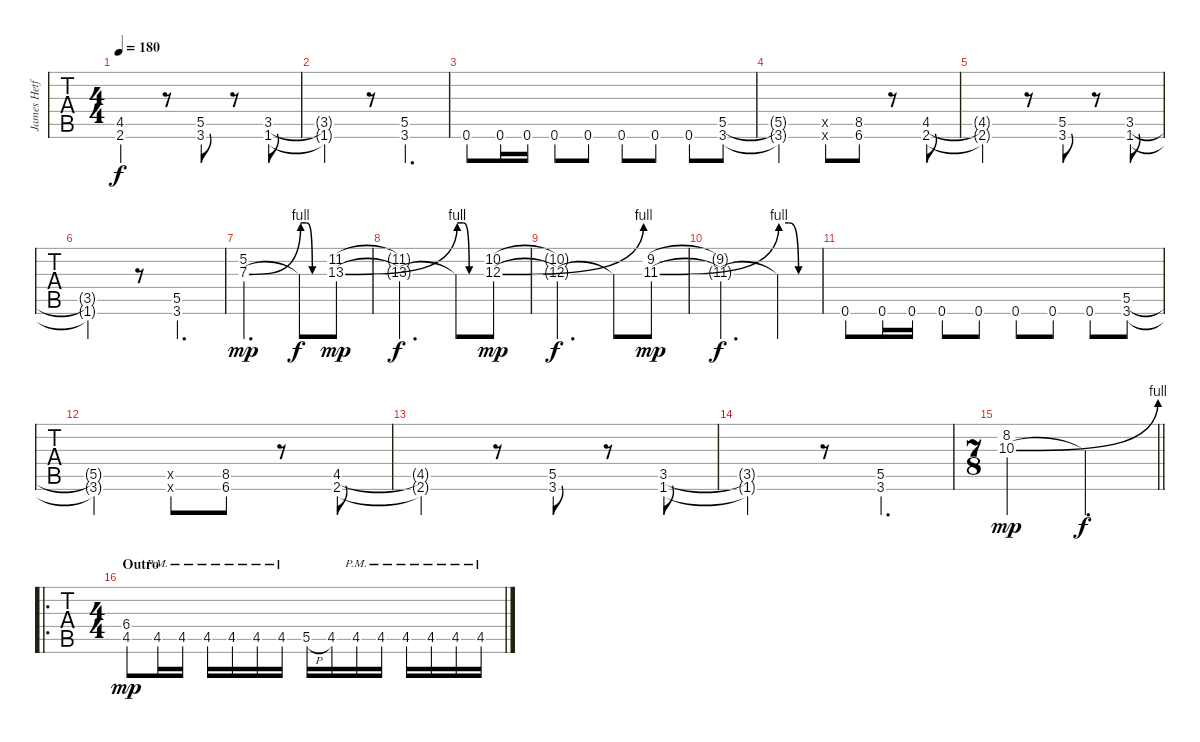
\track ("James Hetfield" "James Hetf") {instrument distortionguitar}
\staff {tabs}
\tuning (E4 B3 G3 D3 A2 E2) {hide}
\ts (4 4)
\tempo 180
\clef g2
\ks c
(4.5{t} 2.6{t}).2{dy f} r.8 (5.5 3.6).8 r.8 (3.5 1.6).8 |
(3.5{t} 1.6{t}).2 r.8 (5.5 3.6).4{d} |
0.6.8 0.6.16 0.6.16 0.6.8 0.6.8 0.6.8 0.6.8 0.6.8 (5.5 3.6).8 |
(5.5{t} 3.6{t}).2 (5.5{x} 3.6{x}).8 (8.5 6.6).8 r.8 (4.5 2.6).8 |
(4.5{t} 2.6{t}).2 r.8 (5.5 3.6).8 r.8 (3.5 1.6).8 |
(3.5{t} 1.6{t}).2 r.8 (5.5 3.6).4{d} |
(5.2 7.3{be (bend 0 0 60 4)}).2{d dy mp} 7.3{be (custom 0 4 15 4 30 0 60 0) t}.8{dy f} (11.2 13.3{be (bend 0 0 60 4)}).8{dy mp} |
(11.2{t} 13.3{t}).2{d dy f} 13.3{be (custom 0 4 15 4 30 0 60 0) t}.8 (10.2 12.3{be (bend 0 0 60 4)}).8{dy mp} |
(10.2{t} 12.3{t}).2{d dy f} 12.3{t}.8 (9.2 11.3{be (bend 0 0 60 4)}).8{dy mp} |
(9.2{t} 11.3{t}).2{d dy f} 11.3{be (custom 0 4 15 4 30 0 60 0) t}.4 |
0.6.8 0.6.16 0.6.16 0.6.8 0.6.8 0.6.8 0.6.8 0.6.8 (5.5 3.6).8 |
(5.5{t} 3.6{t}).2 (5.5{x} 3.6{x}).8 (8.5 6.6).8 r.8 (4.5 2.6).8 |
(4.5{t} 2.6{t}).2 r.8 (5.5 3.6).8 r.8 (3.5 1.6).8 |
(3.5{t} 1.6{t}).2 r.8 (5.5 3.6).4{d} |
\ts (7 8)
\barLineRight lightlight
(8.2 10.3{be (bend 0 0 60 4)}).2{dy mp} 10.3{t}.4{d dy f} |
\ro
\ts (4 4)
\section ("" "Outro")
(6.4 4.5).8{dy mp} 4.5{pm}.16 4.5{pm}.16 4.5{pm}.16 4.5{pm}.16 4.5{pm}.16 4.5{pm}.16 5.5{h}.16 4.5.16 4.5{pm}.16 4.5{pm}.16 4.5{pm}.16 4.5{pm}.16 4.5{pm}.16 4.5{pm}.16
